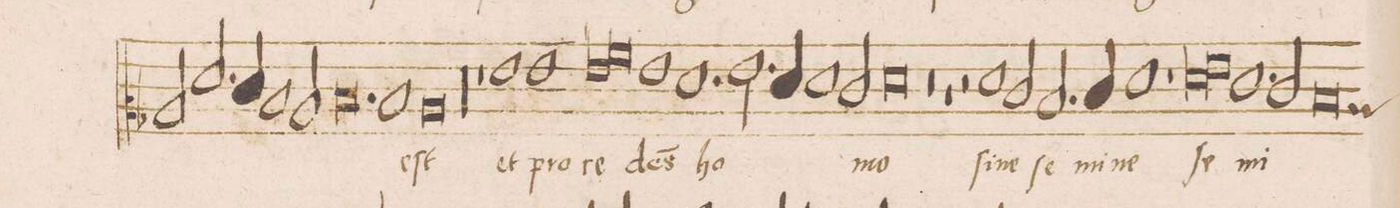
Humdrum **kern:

**kern	**text
*I"DISCANTVS	*
*clefC2	*
*k[b-b-]	*
*met(c|)	*
*M2/1	*
2c/	.
2.f/	.
=45-	=45-
4e/	.
1d/	.
2c/	.
=46-	=46-
0.d/	.
=47-	=47-
1d/	.
=48-	=48-
0c/	eſt
=49-	=49-
00r	.
=50-	=50-
=51-	=51-
1r	.
1g\	et
=52-	=52-
1g\	pro-
*lig	*
1g\	-ce-
=53-	=53-
1a\	.
*Xlig	*
1g\	-de(n)s
=54-	=54-
1.f\	ho-
2.g\	.
=55-	=55-
4f/	.
1f\	.
2e/	.
=56-	=56-
0f\	-mo
=57-	=57-
0r	.
=58-	=58-
1r	.
2r	.
1f\	ſi-
=59-	=59-
2e/	-ne
2.d/	ſe-
4e/	-mi-
=60-	=60-
1f\	-ne
1r	.
=61-	=61-
*lig	*
1f\	ſe-
1g\	.
*Xlig	*
=62-	=62-
1.f\	-mi-
2e/	.
=63-	=63-
*custos:c	*
0d/	.
=64-	=64-
*-	*-
